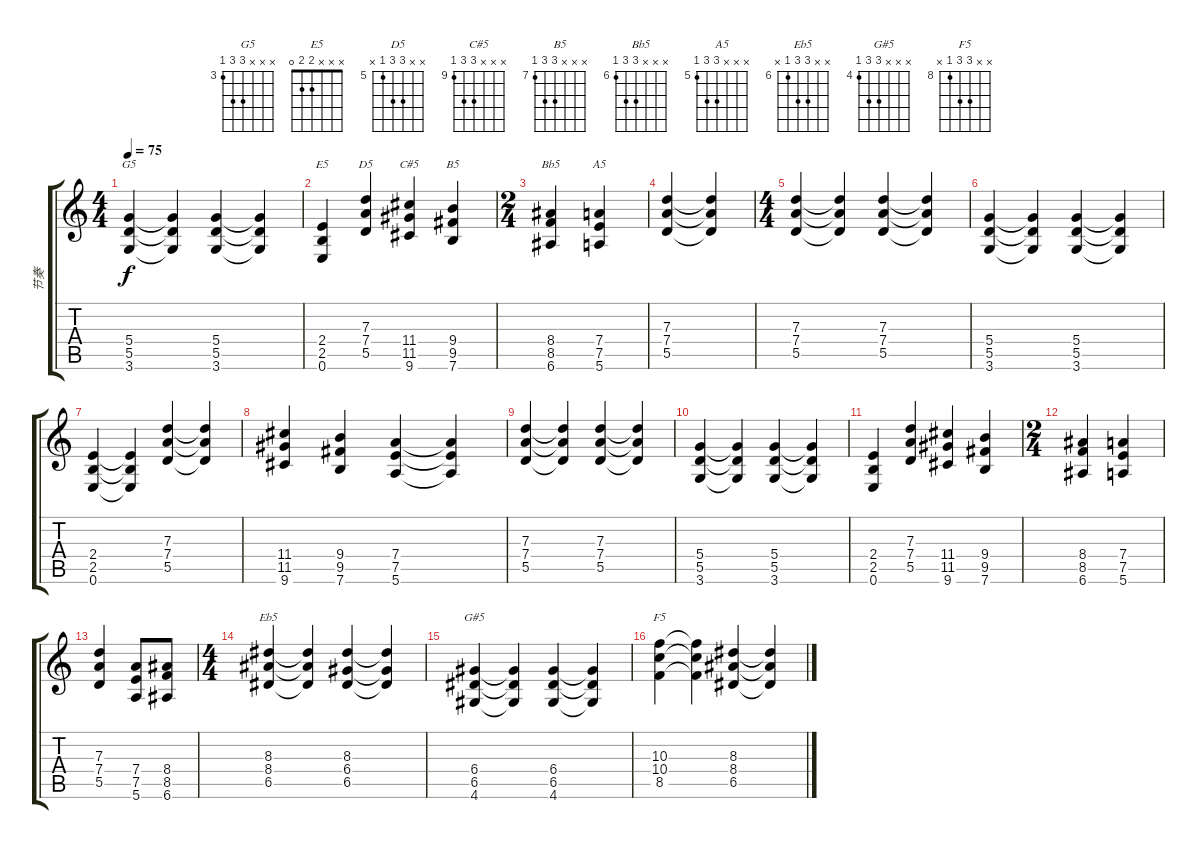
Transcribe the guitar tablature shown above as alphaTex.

\track ("节奏" "节奏") {instrument overdrivenguitar}
\staff {score tabs}
\tuning (E4 B3 G3 D3 A2 E2) {hide}
\chord ("G5" x x x 5 5 3) {firstfret 3}
\chord ("E5" x x x 2 2 0)
\chord ("D5" x x 7 7 5 x) {firstfret 5}
\chord ("C#5" x x x 11 11 9) {firstfret 9}
\chord ("B5" x x x 9 9 7) {firstfret 7}
\chord ("Bb5" x x x 8 8 6) {firstfret 6}
\chord ("A5" x x x 7 7 5) {firstfret 5}
\chord ("Eb5" x x 8 8 6 x) {firstfret 6}
\chord ("G#5" x x x 6 6 4) {firstfret 4}
\chord ("F5" x x 10 10 8 x) {firstfret 8}
\ts (4 4)
\tempo 75
\clef g2
\ks c
(5.4 5.5 3.6).4{ch "G5" dy f} (5.4{t} 5.5{t} 3.6{t}).4 (5.4 5.5 3.6).4 (5.4{t} 5.5{t} 3.6{t}).4 |
(2.4 2.5 0.6).4{ch "E5"} (7.3 7.4 5.5).4{ch "D5"} (11.4 11.5 9.6).4{ch "C#5"} (9.4 9.5 7.6).4{ch "B5"} |
\ts (2 4)
(8.4 8.5 6.6).4{ch "Bb5"} (7.4 7.5 5.6).4{ch "A5"} |
(7.3 7.4 5.5).4 (7.3{t} 7.4{t} 5.5{t}).4 |
\ts (4 4)
(7.3 7.4 5.5).4 (7.3{t} 7.4{t} 5.5{t}).4 (7.3 7.4 5.5).4 (7.3{t} 7.4{t} 5.5{t}).4 |
(5.4 5.5 3.6).4 (5.4{t} 5.5{t} 3.6{t}).4 (5.4 5.5 3.6).4 (5.4{t} 5.5{t} 3.6{t}).4 |
(2.4 2.5 0.6).4 (2.4{t} 2.5{t} 0.6{t}).4 (7.3 7.4 5.5).4 (7.3{t} 7.4{t} 5.5{t}).4 |
(11.4 11.5 9.6).4 (9.4 9.5 7.6).4 (7.4 7.5 5.6).4 (7.4{t} 7.5{t} 5.6{t}).4 |
(7.3 7.4 5.5).4 (7.3{t} 7.4{t} 5.5{t}).4 (7.3 7.4 5.5).4 (7.3{t} 7.4{t} 5.5{t}).4 |
(5.4 5.5 3.6).4 (5.4{t} 5.5{t} 3.6{t}).4 (5.4 5.5 3.6).4 (5.4{t} 5.5{t} 3.6{t}).4 |
(2.4 2.5 0.6).4 (7.3 7.4 5.5).4 (11.4 11.5 9.6).4 (9.4 9.5 7.6).4 |
\ts (2 4)
(8.4 8.5 6.6).4 (7.4 7.5 5.6).4 |
(7.3 7.4 5.5).4 (7.4 7.5 5.6).8 (8.4 8.5 6.6).8 |
\ts (4 4)
(8.3 8.4 6.5).4{ch "Eb5"} (8.3{t} 8.4{t} 6.5{t}).4 (8.3 6.4 6.5).4 (8.3{t} 6.4{t} 6.5{t}).4 |
(6.4 6.5 4.6).4{ch "G#5"} (6.4{t} 6.5{t} 4.6{t}).4 (6.4 6.5 4.6).4 (6.4{t} 6.5{t} 4.6{t}).4 |
(10.3 10.4 8.5).4{ch "F5"} (10.3{t} 10.4{t} 8.5{t}).4 (8.3 8.4 6.5).4 (8.3{t} 8.4{t} 6.5{t}).4
